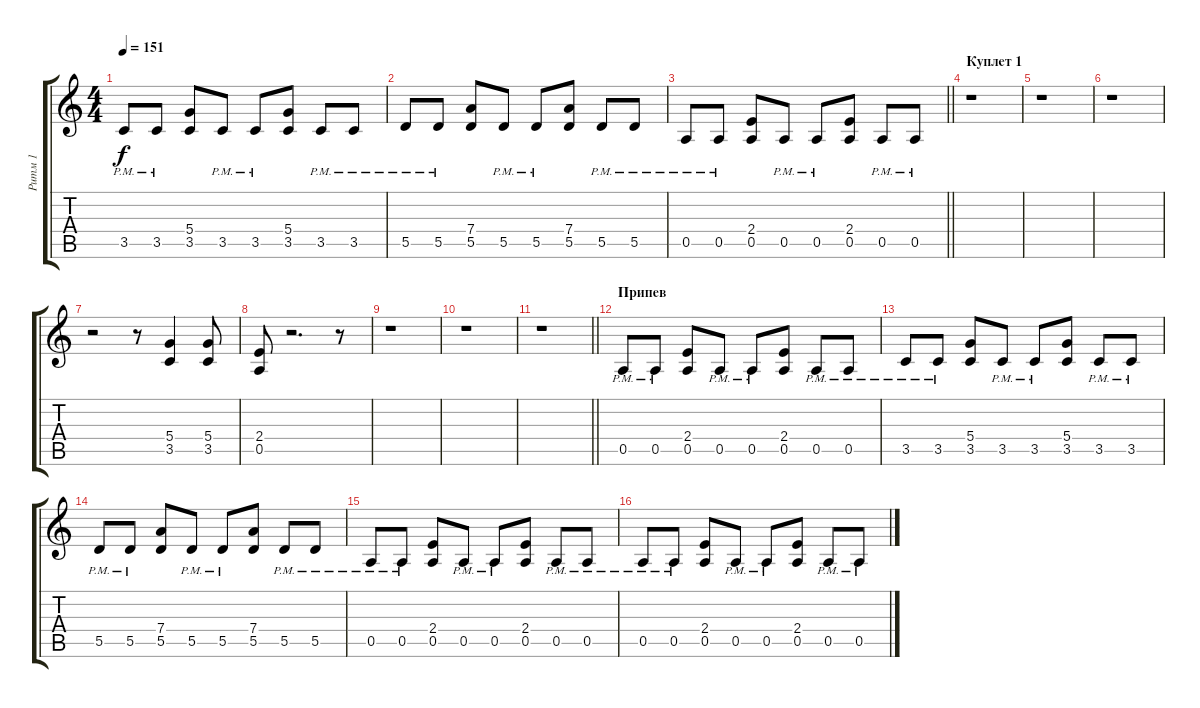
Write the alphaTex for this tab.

\track ("Ритм 1" "Ритм 1") {instrument distortionguitar}
\staff {score tabs}
\tuning (E4 B3 G3 D3 A2 E2) {hide}
\ts (4 4)
\tempo 151
\clef g2
\ks c
3.5{pm}.8{dy f} 3.5{pm}.8 (5.4 3.5).8 3.5{pm}.8 3.5{pm}.8 (5.4 3.5).8 3.5{pm}.8 3.5{pm}.8 |
5.5{pm}.8 5.5{pm}.8 (7.4 5.5).8 5.5{pm}.8 5.5{pm}.8 (7.4 5.5).8 5.5{pm}.8 5.5{pm}.8 |
\barLineRight lightlight
0.5{pm}.8 0.5{pm}.8 (2.4 0.5).8 0.5{pm}.8 0.5{pm}.8 (2.4 0.5).8 0.5{pm}.8 0.5{pm}.8 |
\section ("" "Куплет 1")
r.1 |
r.1 |
r.1 |
r.2 r.8 (5.4 3.5).4 (5.4 3.5).8 |
(2.4 0.5).8 r.2{d} r.8 |
r.1 |
r.1 |
\barLineRight lightlight
r.1 |
\section ("" "Припев")
0.5{pm}.8 0.5{pm}.8 (2.4 0.5).8 0.5{pm}.8 0.5{pm}.8 (2.4 0.5).8 0.5{pm}.8 0.5{pm}.8 |
3.5{pm}.8 3.5{pm}.8 (5.4 3.5).8 3.5{pm}.8 3.5{pm}.8 (5.4 3.5).8 3.5{pm}.8 3.5{pm}.8 |
5.5{pm}.8 5.5{pm}.8 (7.4 5.5).8 5.5{pm}.8 5.5{pm}.8 (7.4 5.5).8 5.5{pm}.8 5.5{pm}.8 |
0.5{pm}.8 0.5{pm}.8 (2.4 0.5).8 0.5{pm}.8 0.5{pm}.8 (2.4 0.5).8 0.5{pm}.8 0.5{pm}.8 |
0.5{pm}.8 0.5{pm}.8 (2.4 0.5).8 0.5{pm}.8 0.5{pm}.8 (2.4 0.5).8 0.5{pm}.8 0.5{pm}.8
